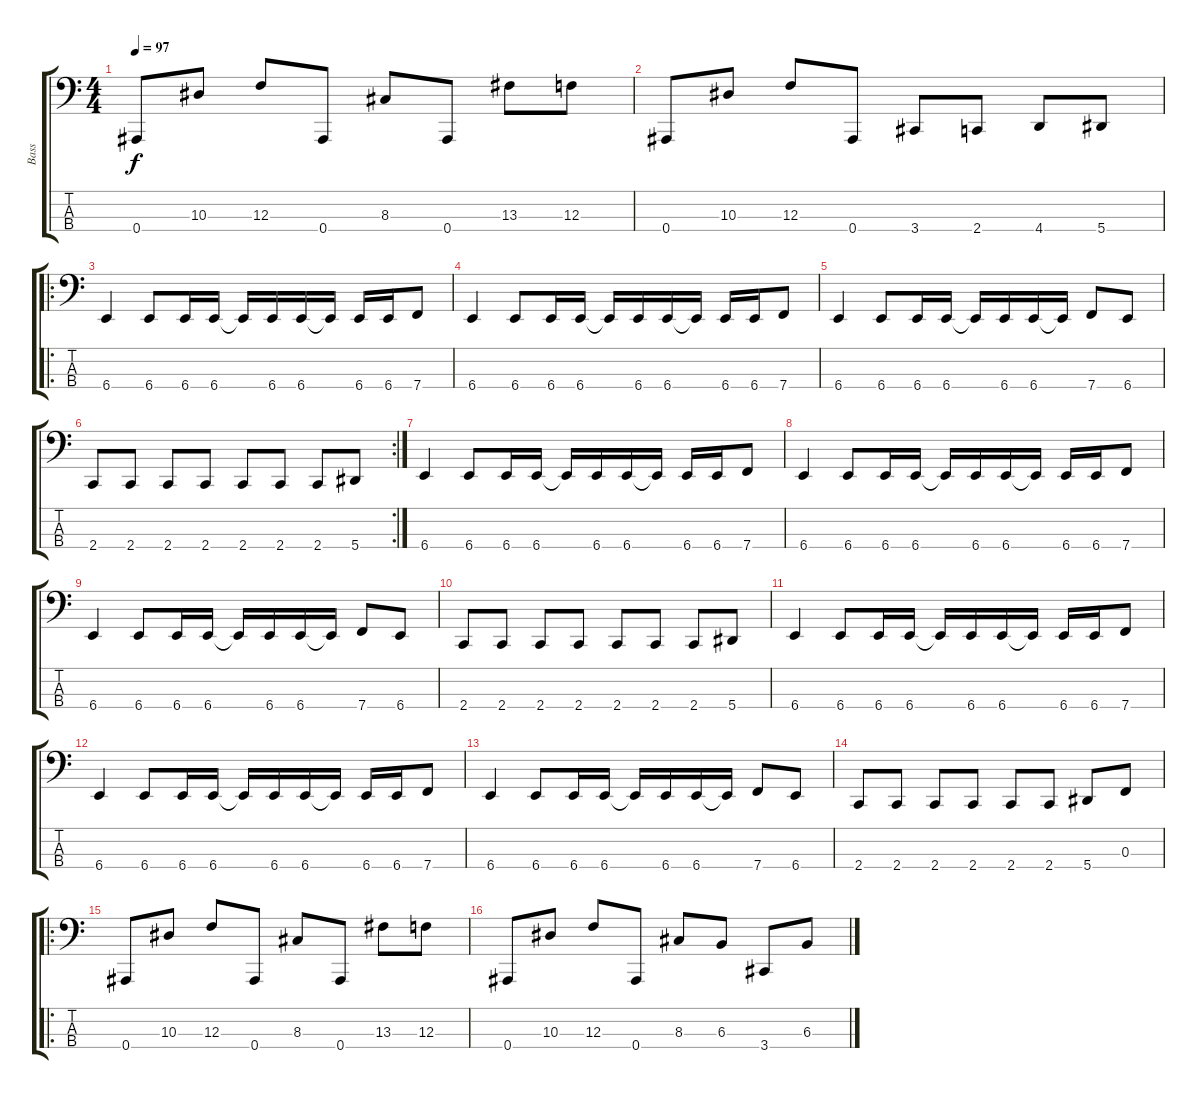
\track ("Bass" "Bass") {instrument electricbasspick}
\staff {score tabs}
\tuning (Eb2 Bb1 F1 Bb0) {hide}
\ts (4 4)
\tempo 97
\clef f4
\ks c
0.4.8{dy f} 10.3.8 12.3.8 0.4.8 8.3.8 0.4.8 13.3.8 12.3.8 |
0.4.8 10.3.8 12.3.8 0.4.8 3.4.8 2.4.8 4.4.8 5.4.8 |
\ro
6.4.4 6.4.8 6.4.16 6.4.16 6.4{t}.16 6.4.16 6.4.16 6.4{t}.16 6.4.16 6.4.16 7.4.8 |
6.4.4 6.4.8 6.4.16 6.4.16 6.4{t}.16 6.4.16 6.4.16 6.4{t}.16 6.4.16 6.4.16 7.4.8 |
6.4.4 6.4.8 6.4.16 6.4.16 6.4{t}.16 6.4.16 6.4.16 6.4{t}.16 7.4.8 6.4.8 |
\rc 2
2.4.8 2.4.8 2.4.8 2.4.8 2.4.8 2.4.8 2.4.8 5.4.8 |
6.4.4 6.4.8 6.4.16 6.4.16 6.4{t}.16 6.4.16 6.4.16 6.4{t}.16 6.4.16 6.4.16 7.4.8 |
6.4.4 6.4.8 6.4.16 6.4.16 6.4{t}.16 6.4.16 6.4.16 6.4{t}.16 6.4.16 6.4.16 7.4.8 |
6.4.4 6.4.8 6.4.16 6.4.16 6.4{t}.16 6.4.16 6.4.16 6.4{t}.16 7.4.8 6.4.8 |
2.4.8 2.4.8 2.4.8 2.4.8 2.4.8 2.4.8 2.4.8 5.4.8 |
6.4.4 6.4.8 6.4.16 6.4.16 6.4{t}.16 6.4.16 6.4.16 6.4{t}.16 6.4.16 6.4.16 7.4.8 |
6.4.4 6.4.8 6.4.16 6.4.16 6.4{t}.16 6.4.16 6.4.16 6.4{t}.16 6.4.16 6.4.16 7.4.8 |
6.4.4 6.4.8 6.4.16 6.4.16 6.4{t}.16 6.4.16 6.4.16 6.4{t}.16 7.4.8 6.4.8 |
2.4.8 2.4.8 2.4.8 2.4.8 2.4.8 2.4.8 5.4.8 0.3.8 |
\ro
0.4.8 10.3.8 12.3.8 0.4.8 8.3.8 0.4.8 13.3.8 12.3.8 |
0.4.8 10.3.8 12.3.8 0.4.8 8.3.8 6.3.8 3.4.8 6.3.8
